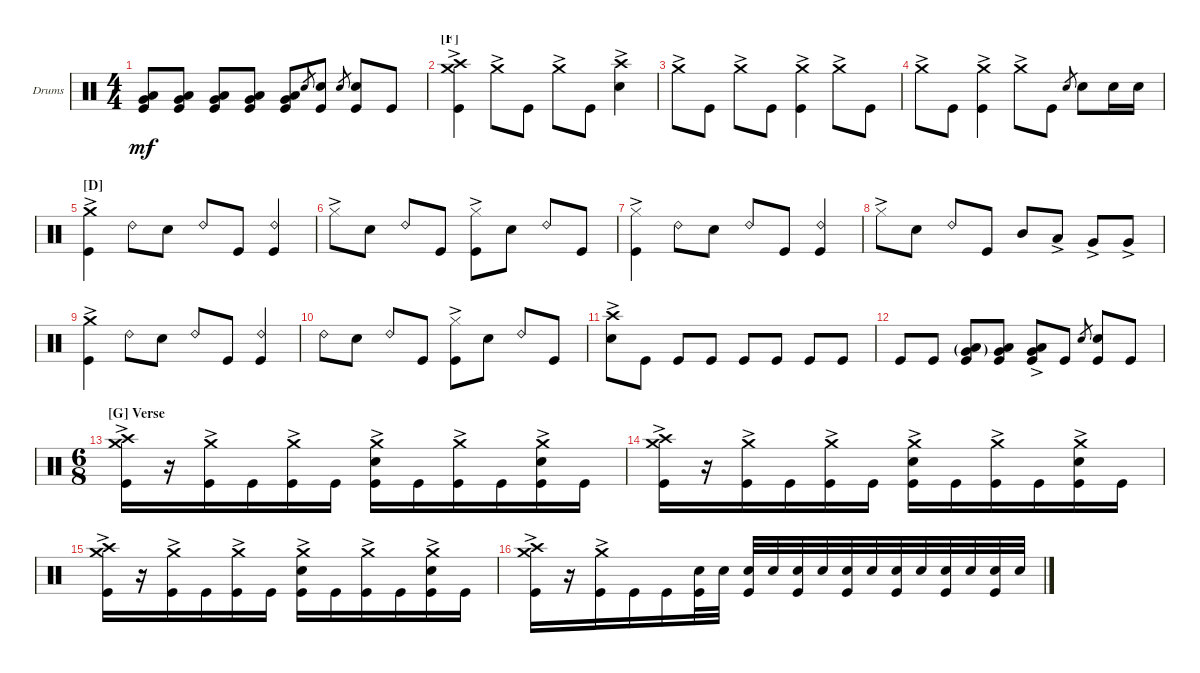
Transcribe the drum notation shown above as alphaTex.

\defaultSystemsLayout 4
\bracketExtendMode groupsimilarinstruments
\firstSystemTrackNameOrientation horizontal
\otherSystemsTrackNameOrientation horizontal
\track ("Joey Jordison" "Drums") {instrument percussion}
\staff {score}
\articulation defaults
\ts (4 4)
\tempo (144 hide)
\clef neutral
\scale
0.333333
\ks c
("Kick (hit)" "Very Low Tom (hit)" "Low Tom (hit)").8{dy mf} ("Kick (hit)" "Very Low Tom (hit)" "Low Tom (hit)").8 ("Kick (hit)" "Very Low Tom (hit)" "Low Tom (hit)").8 ("Kick (hit)" "Very Low Tom (hit)" "Low Tom (hit)").8 ("Kick (hit)" "Very Low Tom (hit)" "Low Tom (hit)").8 "Snare (hit) 2".8{gr} ("Kick (hit)" "Snare (hit) 2").8 "Snare (hit) 2".8{gr} ("Kick (hit)" "Snare (hit) 2").8 "Kick (hit)".8 |
\section ("F" "")
\tempo (146 hide)
\scale
0.333333 ("Kick (hit)" "Crash high (hit)"{ac} "Crash medium (hit)"{ac}).4 "Crash medium (hit)"{ac}.8 "Kick (hit)".8 "Crash medium (hit)"{ac}.8 "Kick (hit)".8 ("Crash high (hit)"{ac} "Snare (hit) 2").4 |
\scale
0.333333 "Crash medium (hit)"{ac}.8 "Kick (hit)".8 "Crash medium (hit)"{ac}.8 "Kick (hit)".8 ("Crash medium (hit)"{ac} "Kick (hit)").4 "Crash medium (hit)"{ac}.8 "Kick (hit)".8 |
\scale
0.333333 "Crash medium (hit)"{ac}.8 "Kick (hit)".8 ("Crash medium (hit)"{ac} "Kick (hit)").4 "Crash medium (hit)"{ac}.8 "Kick (hit)".8 "Snare (hit) 2".8{gr} "Snare (hit) 2".8 "Snare (hit) 2".16 "Snare (hit) 2".16 |
\section ("D" "")
\tempo (156 hide)
\scale
0.333333 ("Crash medium (hit)"{ac} "Kick (hit)").4 "Ride (bell) 2".8 "Snare (hit) 2".8 "Ride (bell) 2".8 "Kick (hit)".8 ("Ride (bell) 2" "Kick (hit)").4 |
\scale
0.333333 "Hi-Hat (closed)"{ac}.8 "Snare (hit) 2".8 "Ride (bell) 2".8 "Kick (hit)".8 ("Hi-Hat (closed)"{ac} "Kick (hit)").8 "Snare (hit) 2".8 "Ride (bell) 2".8 "Kick (hit)".8 |
\scale
0.333333 ("Hi-Hat (closed)"{ac} "Kick (hit)").4 "Ride (bell) 2".8 "Snare (hit) 2".8 "Ride (bell) 2".8 "Kick (hit)".8 ("Ride (bell) 2" "Kick (hit)").4 |
\scale
0.333333 "Hi-Hat (closed)"{ac}.8 "Snare (hit) 2".8 "Ride (bell) 2".8 "Kick (hit)".8 "Mid Tom (hit)".8 "Low Tom (hit)"{ac}.8 "Very Low Tom (hit)"{ac}.8 "Very Low Tom (hit)"{ac}.8 |
\scale
0.333333 ("Crash medium (hit)"{ac} "Kick (hit)").4 "Ride (bell) 2".8 "Snare (hit) 2".8 "Ride (bell) 2".8 "Kick (hit)".8 ("Ride (bell) 2" "Kick (hit)").4 |
\scale
0.333333 "Ride (bell) 2".8 "Snare (hit) 2".8 "Ride (bell) 2".8 "Kick (hit)".8 ("Hi-Hat (closed)"{ac} "Kick (hit)").8 "Snare (hit) 2".8 "Ride (bell) 2".8 "Kick (hit)".8 |
\scale
0.333333 ("Crash high (hit)"{ac} "Snare (hit) 2").8 "Kick (hit)".8 "Kick (hit)".8 "Kick (hit)".8 "Kick (hit)".8 "Kick (hit)".8 "Kick (hit)".8 "Kick (hit)".8 |
\scale
0.263889 "Kick (hit)".8 "Kick (hit)".8 ("Kick (hit)" "Very Low Tom (hit)"{g} "Low Tom (hit)"{g}).8 ("Kick (hit)" "Low Tom (hit)" "Very Low Tom (hit)").8 ("Kick (hit)" "Very Low Tom (hit)"{ac} "Low Tom (hit)"{ac}).8 "Kick (hit)".8 "Snare (hit) 2".8{gr} ("Kick (hit)" "Snare (hit) 2").8 "Kick (hit)".8 |
\ts (6 8)
\section ("G" "Verse")
\tempo (80 hide)
\scale
0.472222 ("Kick (hit)" "Crash medium (hit)"{ac} "Crash high (hit)"{ac}).16 r.16 ("Kick (hit)" "Crash medium (hit)"{ac}).16 "Kick (hit)".16 ("Kick (hit)" "Crash medium (hit)"{ac}).16 "Kick (hit)".16 ("Crash medium (hit)"{ac} "Snare (hit) 2" "Kick (hit)").16 "Kick (hit)".16 ("Crash medium (hit)"{ac} "Kick (hit)").16 "Kick (hit)".16 ("Crash medium (hit)"{ac} "Kick (hit)" "Snare (hit) 2").16 "Kick (hit)".16 |
\scale
0.263889 ("Kick (hit)" "Crash medium (hit)"{ac} "Crash high (hit)"{ac}).16 r.16 ("Kick (hit)" "Crash medium (hit)"{ac}).16 "Kick (hit)".16 ("Kick (hit)" "Crash medium (hit)"{ac}).16 "Kick (hit)".16 ("Crash medium (hit)"{ac} "Snare (hit) 2" "Kick (hit)").16 "Kick (hit)".16 ("Crash medium (hit)"{ac} "Kick (hit)").16 "Kick (hit)".16 ("Crash medium (hit)"{ac} "Kick (hit)" "Snare (hit) 2").16 "Kick (hit)".16 |
\scale
0.333333 ("Kick (hit)" "Crash medium (hit)"{ac} "Crash high (hit)"{ac}).16 r.16 ("Kick (hit)" "Crash medium (hit)"{ac}).16 "Kick (hit)".16 ("Kick (hit)" "Crash medium (hit)"{ac}).16 "Kick (hit)".16 ("Crash medium (hit)"{ac} "Snare (hit) 2" "Kick (hit)").16 "Kick (hit)".16 ("Crash medium (hit)"{ac} "Kick (hit)").16 "Kick (hit)".16 ("Crash medium (hit)"{ac} "Kick (hit)" "Snare (hit) 2").16 "Kick (hit)".16 |
\scale
0.333333 ("Kick (hit)" "Crash medium (hit)"{ac} "Crash high (hit)"{ac}).16 r.16 ("Kick (hit)" "Crash medium (hit)"{ac}).16 "Kick (hit)".16 "Kick (hit)".16 ("Kick (hit)" "Snare (hit) 2").32 "Snare (hit) 2".32 ("Kick (hit)" "Snare (hit) 2").32 "Snare (hit) 2".32 ("Kick (hit)" "Snare (hit) 2").32 "Snare (hit) 2".32 ("Kick (hit)" "Snare (hit) 2").32 "Snare (hit) 2".32 ("Kick (hit)" "Snare (hit) 2").32 "Snare (hit) 2".32 ("Kick (hit)" "Snare (hit) 2").32 "Snare (hit) 2".32 ("Kick (hit)" "Snare (hit) 2").32 "Snare (hit) 2".32
